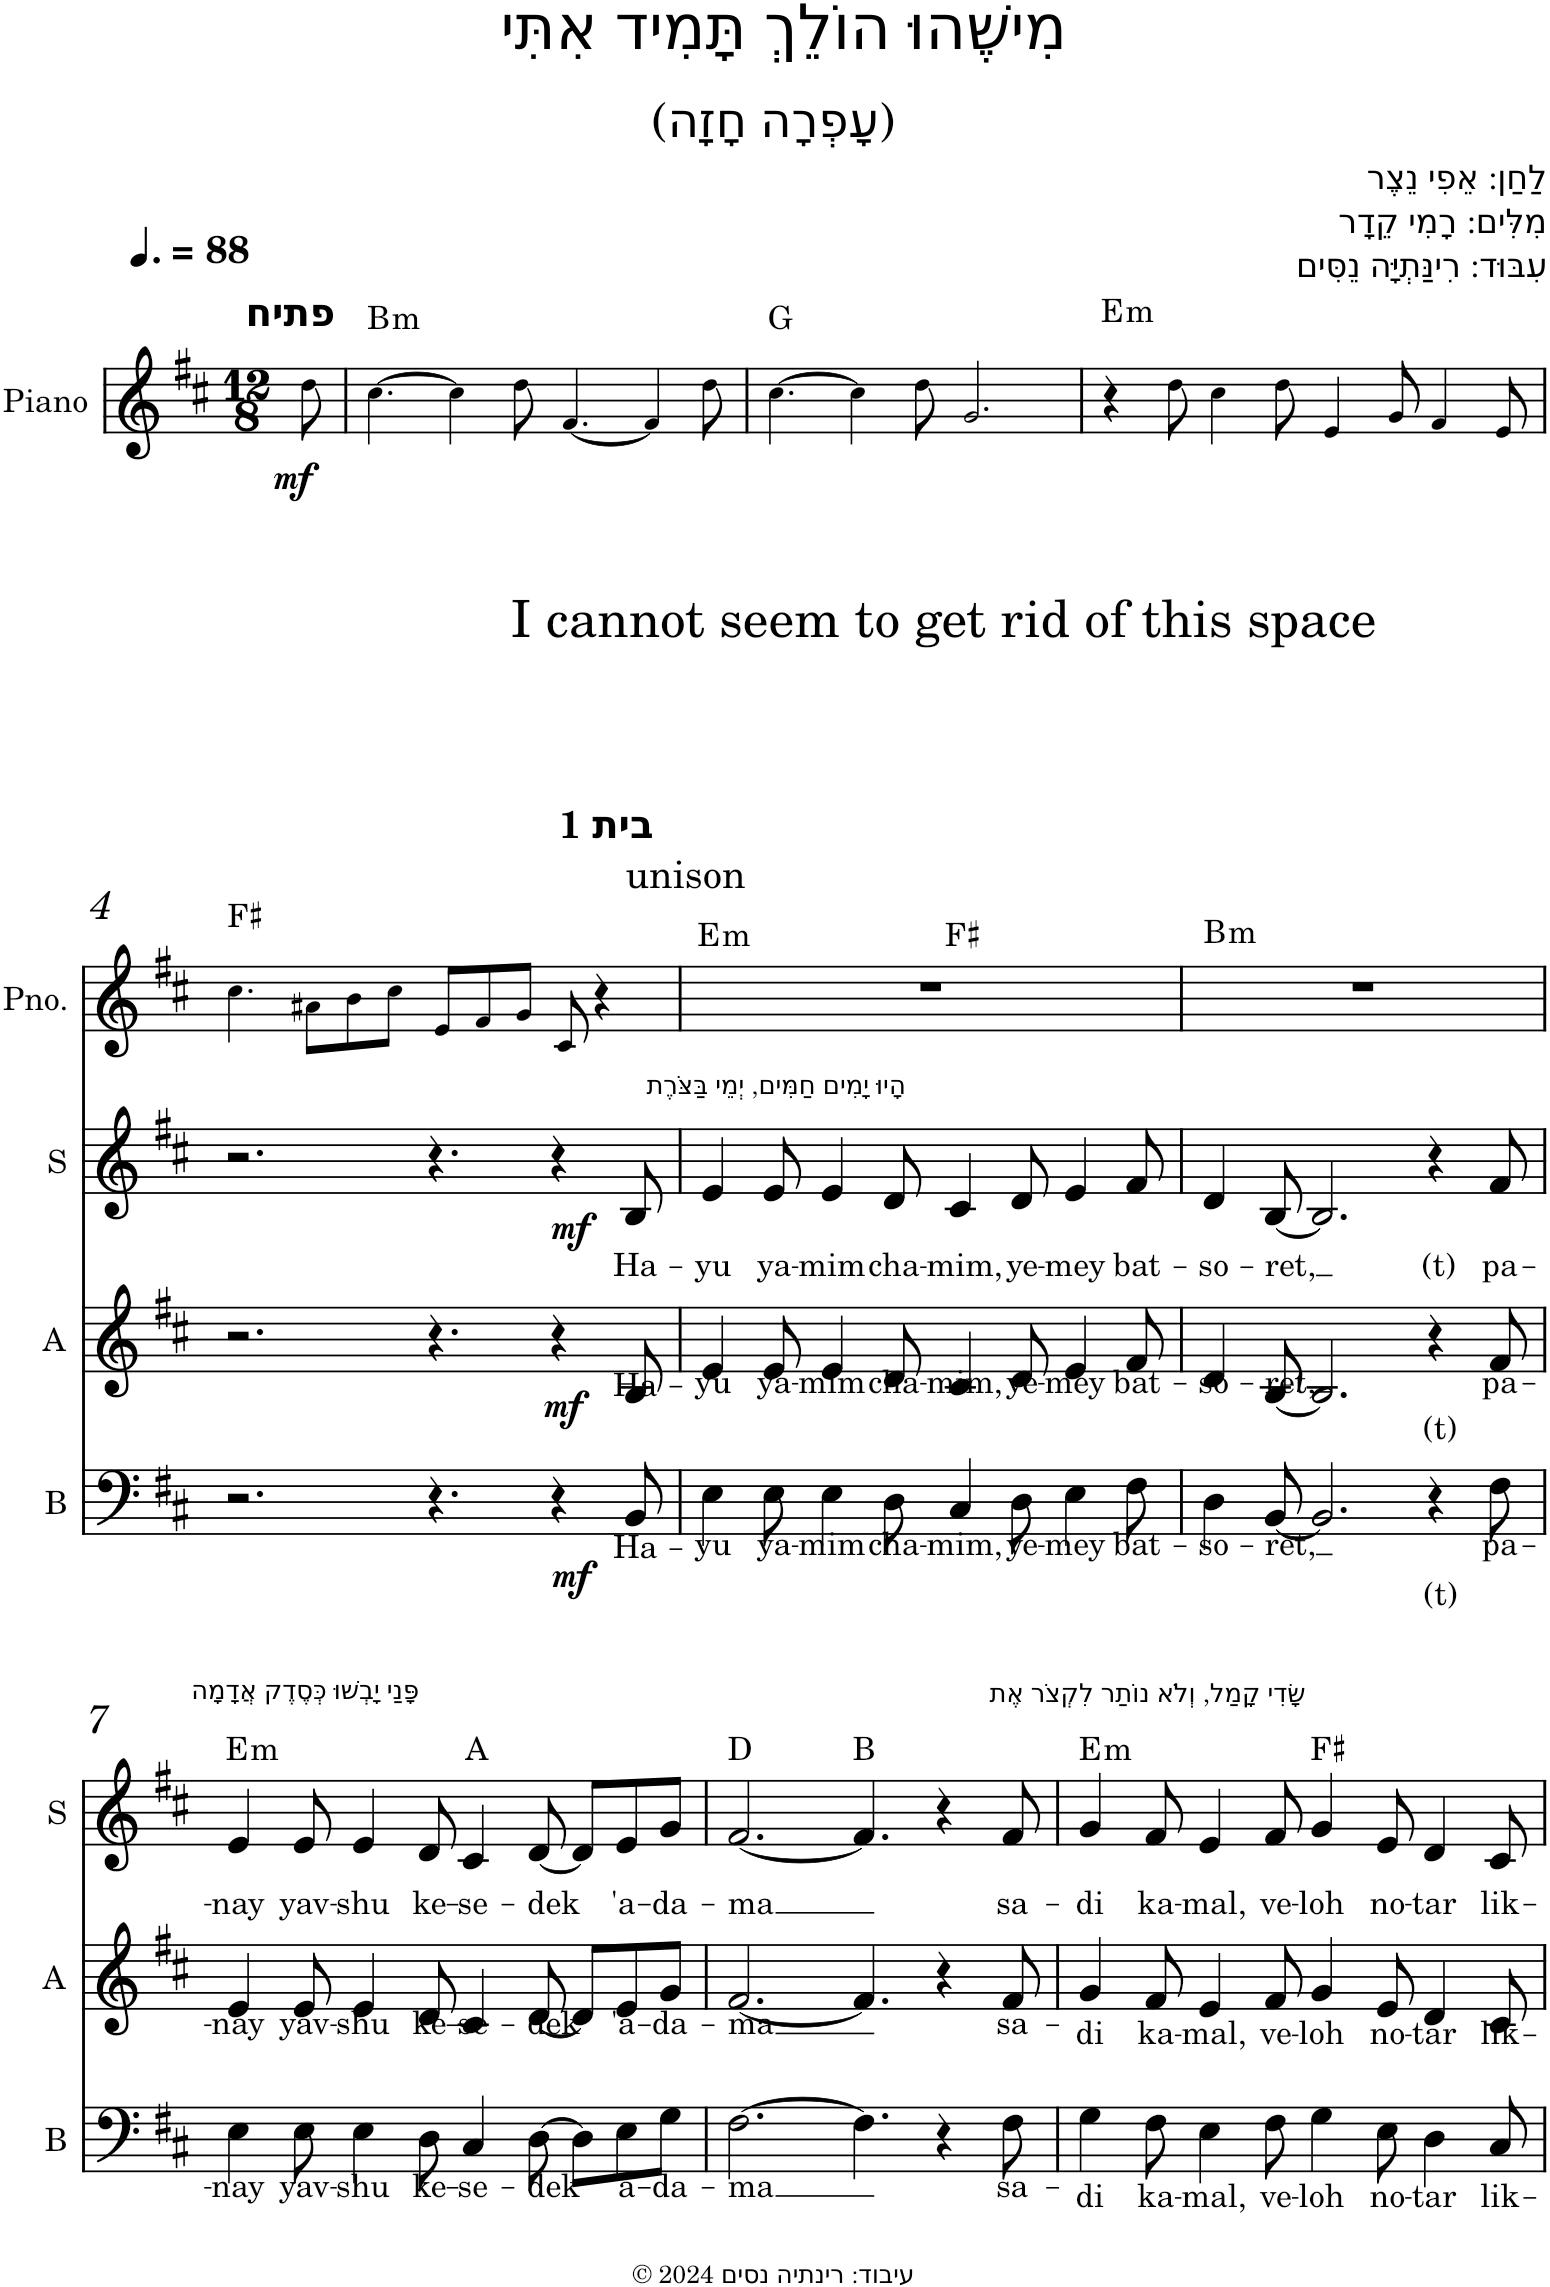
**kern	**text	**dynam	**kern	**text	**dynam	**kern	**text	**dynam	**harte	**kern	**dynam	**harte
*part4	*part4	*part4	*part3	*part3	*part3	*part2	*part2	*part2	*part2	*part1	*part1	*part1
*staff4	*staff4	*staff4	*staff3	*staff3	*staff3	*staff2	*staff2	*staff2	*	*staff1	*staff1	*
*I"Bass (Men)	*	*	*I"Alto	*	*	*I"Flute	*	*	*	*I"Piano	*	*
*I'B	*	*	*I'A	*	*	*	*	*	*	*I'Pno.	*	*
*stria5	*	*	*stria5	*	*	*	*	*	*	*	*	*
*clefF4	*	*	*clefG2	*	*	*clefG2	*	*	*	*clefG2	*	*
*Trd8c14	*	*	*	*	*	*	*	*	*	*	*	*
*k[f#c#]	*	*	*k[f#c#]	*	*	*k[f#c#]	*	*	*	*k[f#c#]	*	*
*M12/8	*	*	*M12/8	*	*	*M12/8	*	*	*	*M12/8	*	*
*MM132	*	*	*MM132	*	*	*MM132	*	*	*	*MM132	*	*
=	=	=	=	=	=	=	=	=	=	=	=	=
!	!	!	!	!	!	!	!	!	!	!LO:TX:a:B:t=פתיח	!	!
!	!	!	!	!	!	!	!	!	!	!	!LO:DY:b	!
8r	.	.	8r	.	.	8ryy	.	.	.	8dd!\	mf	.
=1	=1	=1	=1	=1	=1	=1	=1	=1	=1	=1	=1	=1
!	!	!	!	!	!	!	!	!	!	!	!	!LO:H:kt=m
1.r	.	.	1.r	.	.	1.ryy	.	.	.	[4.cc#!\	.	B:min
.	.	.	.	.	.	.	.	.	.	4cc#!\]	.	.
.	.	.	.	.	.	.	.	.	.	8dd!\	.	.
.	.	.	.	.	.	.	.	.	.	[4.f#!/	.	.
.	.	.	.	.	.	.	.	.	.	4f#!/]	.	.
.	.	.	.	.	.	.	.	.	.	8dd!\	.	.
=2	=2	=2	=2	=2	=2	=2	=2	=2	=2	=2	=2	=2
!	!	!	!	!	!	!	!	!	!	!LO:TX:b:t=I cannot seem to get rid of this space	!	!
1.r	.	.	1.r	.	.	1.ryy	.	.	.	[4.cc#!\	.	G:maj
.	.	.	.	.	.	.	.	.	.	4cc#!\]	.	.
.	.	.	.	.	.	.	.	.	.	8dd!\	.	.
.	.	.	.	.	.	.	.	.	.	2.g!/	.	.
=3	=3	=3	=3	=3	=3	=3	=3	=3	=3	=3	=3	=3
!	!	!	!	!	!	!	!	!	!	!	!	!LO:H:n=1:kt=N.C.
!	!	!	!	!	!	!	!	!	!	!	!	!LO:H:n=2:kt=m
1.r	.	.	1.r	.	.	1.ryy	.	.	.	4r	.	N E:min
.	.	.	.	.	.	.	.	.	.	8dd!\	.	.
.	.	.	.	.	.	.	.	.	.	4cc#!\	.	.
.	.	.	.	.	.	.	.	.	.	8dd!\	.	.
.	.	.	.	.	.	.	.	.	.	4e!/	.	.
.	.	.	.	.	.	.	.	.	.	8g!/	.	.
.	.	.	.	.	.	.	.	.	.	4f#!/	.	.
.	.	.	.	.	.	.	.	.	.	8e!/	.	.
!!LO:LB:g=z
=4	=4	=4	=4	=4	=4	=4	=4	=4	=4	=4	=4	=4
*clefF4	*	*	*	*	*	*	*	*	*	*	*	*
2.r	.	.	2.r	.	.	2.r	.	.	.	4.cc#!\	.	F#:maj
.	.	.	.	.	.	.	.	.	.	8a#X!\L	.	.
.	.	.	.	.	.	.	.	.	.	8b!\	.	.
.	.	.	.	.	.	.	.	.	.	8cc#!\J	.	.
4.r	.	.	4.r	.	.	4.r	.	.	.	8e!/L	.	.
.	.	.	.	.	.	.	.	.	.	8f#!/	.	.
.	.	.	.	.	.	.	.	.	.	8g!/J	.	.
4r	.	.	4r	.	.	4r	.	.	.	8c#!/	.	.
.	.	.	.	.	.	.	.	.	.	4r	.	.
!	!LO:LY:b	!LO:DY:b	!	!LO:LY:b	!LO:DY:b	!	!LO:LY:b	!LO:DY:b	!	!	!	!
8BB/	Ha-	mf	8B/	Ha-	mf	8B/	Ha-	mf	.	.	.	.
=5	=5	=5	=5	=5	=5	=5	=5	=5	=5	=5	=5	=5
!	!	!	!	!	!	!	!	!	!	!LO:TX:a:B:t=בית 1	!	!
!	!	!	!	!	!	!	!	!	!	!LO:TX:a:t=unison	!	!
!	!	!	!	!	!	!LO:TX:a:t=הָיוּ יָמִים חַמִּים, יְמֵי בַּצֹּרֶת	!	!	!	!	!	!
!	!LO:LY:b	!	!	!LO:LY:b	!	!	!LO:LY:b	!	!	!	!	!LO:H:kt=m
*	*	*	*	*	*	*	*	*	*	*^	*	*
4E\	-yu	.	4e/	-yu	.	4e/	-yu	.	.	1.r	2.ryy	.	E:min
!	!LO:LY:b	!	!	!LO:LY:b	!	!	!LO:LY:b	!	!	!	!	!	!
8E\	ya-	.	8e/	ya-	.	8e/	ya-	.	.	.	.	.	.
!	!LO:LY:b	!	!	!LO:LY:b	!	!	!LO:LY:b	!	!	!	!	!	!
4E\	-mim	.	4e/	-mim	.	4e/	-mim	.	.	.	.	.	.
!	!LO:LY:b	!	!	!LO:LY:b	!	!	!LO:LY:b	!	!	!	!	!	!
8D\	cha-	.	8d/	cha-	.	8d/	cha-	.	.	.	.	.	.
!	!LO:LY:b	!	!	!LO:LY:b	!	!	!LO:LY:b	!	!	!	!	!	!
4C#/	-mim,	.	4c#/	-mim,	.	4c#/	-mim,	.	.	.	2.ryy	.	F#:maj
!	!LO:LY:b	!	!	!LO:LY:b	!	!	!LO:LY:b	!	!	!	!	!	!
8D\	ye-	.	8d/	ye-	.	8d/	ye-	.	.	.	.	.	.
!	!LO:LY:b	!	!	!LO:LY:b	!	!	!LO:LY:b	!	!	!	!	!	!
4E\	-mey	.	4e/	-mey	.	4e/	-mey	.	.	.	.	.	.
!	!LO:LY:b	!	!	!LO:LY:b	!	!	!LO:LY:b	!	!	!	!	!	!
8F#\	bat-	.	8f#/	bat-	.	8f#/	bat-	.	.	.	.	.	.
=6	=6	=6	=6	=6	=6	=6	=6	=6	=6	=6	=6	=6	=6
!	!LO:LY:b	!	!	!LO:LY:b	!	!	!LO:LY:b	!	!	!	!	!	!LO:H:kt=m
*	*	*	*	*	*	*	*	*	*	*v	*v	*	*
4D\	-so-	.	4d/	-so-	.	4d/	-so-	.	.	1.r	.	B:min
!	!LO:LY:b	!	!	!LO:LY:b	!	!	!LO:LY:b	!	!	!	!	!
[8BB/	-ret,	.	[8B/	-ret,	.	[8B/	-ret,	.	.	.	.	.
2.BB/]	.	.	2.B/]	.	.	2.B/]	.	.	.	.	.	.
!	!LO:LY:b	!	!	!LO:LY:b	!	!	!LO:LY:b	!	!	!	!	!
4r	(t)	.	4r	(t)	.	4r	(t)	.	.	.	.	.
!	!LO:LY:b	!	!	!LO:LY:b	!	!	!LO:LY:b	!	!	!	!	!
8F#\	pa-	.	8f#/	pa-	.	8f#/	pa-	.	.	.	.	.
!!LO:LB:g=z
=7	=7	=7	=7	=7	=7	=7	=7	=7	=7	=7	=7	=7
!	!	!	!	!	!	!LO:TX:a:t=פָּנַי יָבְשׁוּ כְּסֶדֶק אֲדָמָה	!	!	!	!	!	!
!	!LO:LY:b	!	!	!LO:LY:b	!	!	!LO:LY:b	!	!LO:H:kt=m	!	!	!
4E\	-nay	.	4e/	-nay	.	4e/	-nay	.	E:min	1.r	.	.
!	!LO:LY:b	!	!	!LO:LY:b	!	!	!LO:LY:b	!	!	!	!	!
8E\	yav-	.	8e/	yav-	.	8e/	yav-	.	.	.	.	.
!	!LO:LY:b	!	!	!LO:LY:b	!	!	!LO:LY:b	!	!	!	!	!
4E\	-shu	.	4e/	-shu	.	4e/	-shu	.	.	.	.	.
!	!LO:LY:b	!	!	!LO:LY:b	!	!	!LO:LY:b	!	!	!	!	!
8D\	ke-	.	8d/	ke-	.	8d/	ke-	.	.	.	.	.
!	!LO:LY:b	!	!	!LO:LY:b	!	!	!LO:LY:b	!	!	!	!	!
4C#/	-se-	.	4c#/	-se-	.	4c#/	-se-	.	A:maj	.	.	.
!	!LO:LY:b	!	!	!LO:LY:b	!	!	!LO:LY:b	!	!	!	!	!
[8D\	-dek	.	[8d/	-dek	.	[8d/	-dek	.	.	.	.	.
8D\L]	.	.	8d/L]	.	.	8d/L]	.	.	.	.	.	.
!	!LO:LY:b	!	!	!LO:LY:b	!	!	!LO:LY:b	!	!	!	!	!
8E\	'a-	.	8e/	'a-	.	8e/	'a-	.	.	.	.	.
!	!LO:LY:b	!	!	!LO:LY:b	!	!	!LO:LY:b	!	!	!	!	!
8G\J	-da-	.	8g/J	-da-	.	8g/J	-da-	.	.	.	.	.
=8	=8	=8	=8	=8	=8	=8	=8	=8	=8	=8	=8	=8
!	!LO:LY:b	!	!	!LO:LY:b	!	!	!LO:LY:b	!	!	!	!	!
[2.F#\	-ma	.	[2.f#/	-ma	.	[2.f#/	-ma	.	D:maj	1.r	.	.
4.F#\]	.	.	4.f#/]	.	.	4.f#/]	.	.	B:maj	.	.	.
4r	.	.	4r	.	.	4r	.	.	.	.	.	.
!	!LO:LY:b	!	!	!LO:LY:b	!	!	!LO:LY:b	!	!	!	!	!
8F#\	sa-	.	8f#/	sa-	.	8f#/	sa-	.	.	.	.	.
=9	=9	=9	=9	=9	=9	=9	=9	=9	=9	=9	=9	=9
!	!	!	!	!	!	!LO:TX:a:t=שָׂדִי קָמַל, וְלֹא נוֹתַר לִקְצֹר אֶת ‏	!	!	!	!	!	!
!	!LO:LY:b	!	!	!LO:LY:b	!	!	!LO:LY:b	!	!LO:H:kt=m	!	!	!
4G\	-di	.	4g/	-di	.	4g/	-di	.	E:min	1.r	.	.
!	!LO:LY:b	!	!	!LO:LY:b	!	!	!LO:LY:b	!	!	!	!	!
8F#\	ka-	.	8f#/	ka-	.	8f#/	ka-	.	.	.	.	.
!	!LO:LY:b	!	!	!LO:LY:b	!	!	!LO:LY:b	!	!	!	!	!
4E\	-mal,	.	4e/	-mal,	.	4e/	-mal,	.	.	.	.	.
!	!LO:LY:b	!	!	!LO:LY:b	!	!	!LO:LY:b	!	!	!	!	!
8F#\	ve-	.	8f#/	ve-	.	8f#/	ve-	.	.	.	.	.
!	!LO:LY:b	!	!	!LO:LY:b	!	!	!LO:LY:b	!	!	!	!	!
4G\	-loh	.	4g/	-loh	.	4g/	-loh	.	F#:maj	.	.	.
!	!LO:LY:b	!	!	!LO:LY:b	!	!	!LO:LY:b	!	!	!	!	!
8E\	no-	.	8e/	no-	.	8e/	no-	.	.	.	.	.
!	!LO:LY:b	!	!	!LO:LY:b	!	!	!LO:LY:b	!	!	!	!	!
4D\	-tar	.	4d/	-tar	.	4d/	-tar	.	.	.	.	.
!	!LO:LY:b	!	!	!LO:LY:b	!	!	!LO:LY:b	!	!	!	!	!
8C#/	lik-	.	8c#/	lik-	.	8c#/	lik-	.	.	.	.	.
=	=	=	=	=	=	=	=	=	=	=	=	=
*-	*-	*-	*-	*-	*-	*-	*-	*-	*-	*-	*-	*-
